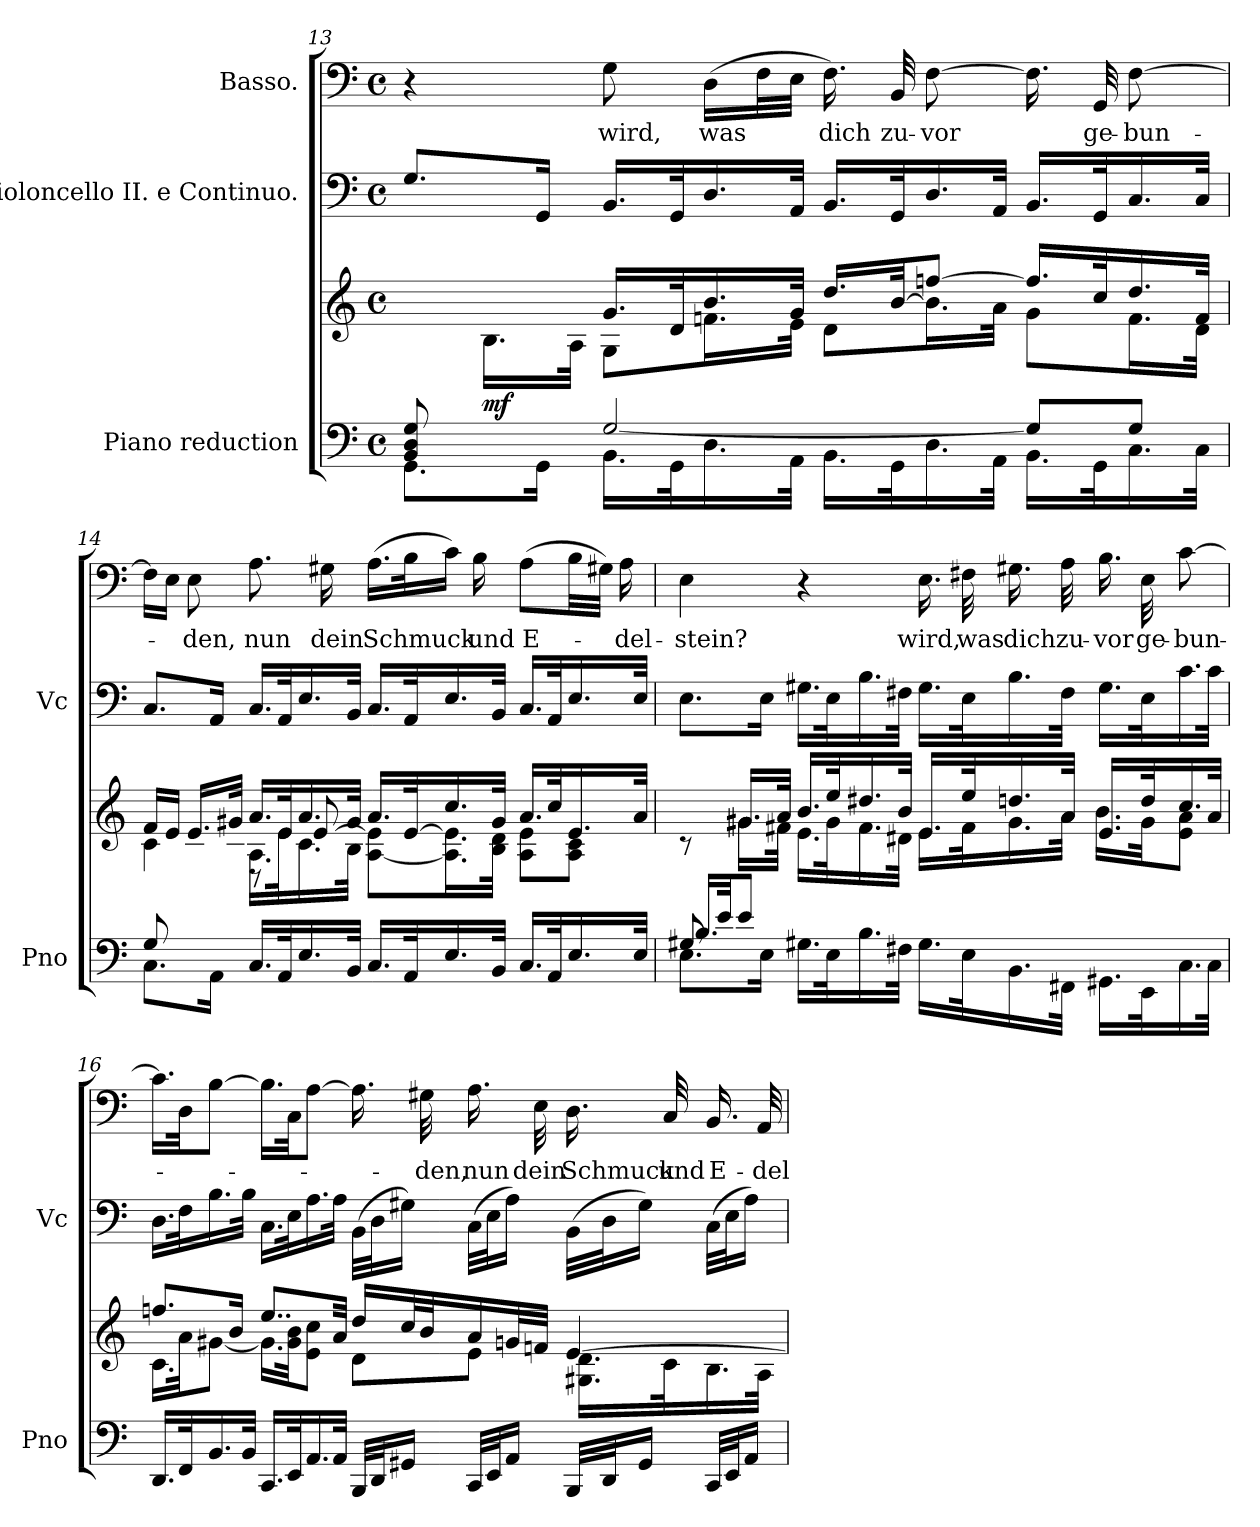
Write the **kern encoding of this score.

**kern	**kern	**dynam	**kern	**kern	**text
*part3	*part3	*part3	*part2	*part1	*part1
*staff4	*staff3	*staff3/4	*staff2	*staff1	*staff1
*I"Piano reduction	*	*	*I"Violoncello II.  e Continuo.	*I"Basso.	*
*I'Pno	*	*	*I'Vc	*	*
!!LO:LB:g=z
*clefF4	*clefG2	*	*clefF4	*clefF4	*
*k[]	*k[]	*	*k[]	*k[]	*
*M4/4	*M4/4	*	*M4/4	*M4/4	*
*met(c)	*met(c)	*	*met(c)	*met(c)	*
=13	=13	=13	=13	=13	=13
*^	*^	*	*	*	*
*	*^	*	*	*	*	*	*
8BB/ 8D/ 8G/L	4ryy	8.GG\L	8ryy	8ryy	.	8.G/L	4r	.
!	!	!	!	!	!LO:DY:b	!	!	!
2..ryy	.	.	16.d/L	16.B\LL	mf	.	.	.
.	.	16GG\Jk	.	.	.	16GG/Jk	.	.
.	.	.	32f#X/JJk	32A\JJk	.	.	.	.
!	!	!	!	!	!	!	!	!LO:LY:b
.	[2G/	16.BB\LL	16.g/LL	8G\L	.	16.BB/LL	8G\	wird,
.	.	32GG\K	32d/K	.	.	32GG/K	.	.
!	!	!	!	!	!	!	!	!LO:LY:b
.	.	16.D\	16.b/	16.fn\L	.	16.D/	(>16D\LL	was
.	.	.	.	.	.	.	32F\L	.
.	.	32AA\JJk	32g/JJk	32e\JJk	.	32AA/JJk	32E\JJJ	.
!	!	!	!	!	!	!	!	!LO:LY:b
.	.	16.BB\LL	16.dd/LL	8d\L	.	16.BB/LL	16.F\)	dich
!	!	!	!	!	!	!	!	!LO:LY:b
.	.	32GG\K	[32b/JK	.	.	32GG/K	32BB/	zu-
!	!	!	!	!	!	!	!	!LO:LY:b
.	.	16.D\	[8ffn/J	16.b\L]	.	16.D/	[8F\	-vor
.	.	32AA\JJk	.	32a\JJk	.	32AA/JJk	.	.
.	8G/L]	16.BB\LL	16.ff/LL]	8g\L	.	16.BB/LL	16.F\]	.
!	!	!	!	!	!	!	!	!LO:LY:b
.	.	32GG\K	32cc/K	.	.	32GG/K	32GG/	ge-
!	!	!	!	!	!	!	!	!LO:LY:b
.	8G/J	16.C\	16.dd/	16.f\L	.	16.C/	[8F\	-bun-
.	.	32C\JJk	32f/JJk	32d\JJk	.	32C/JJk	.	.
*	*v	*v	*	*	*	*	*	*
=14	=14	=14	=14	=14	=14	=14	=14
*	*	*	*^	*	*	*	*
8G/L	8.C\L	16f/LL	8ryy	4c\	.	8.C/L	16F\LL]	.
.	.	16e/JJ	.	.	.	.	16E\JJ	.
!	!	!	!	!	!	!	!	!LO:LY:b
2..ryy	.	16.e/LL	16.c\L	.	.	.	8E\	-den,
.	16AA\Jk	.	.	.	.	16AA/Jk	.	.
.	.	32g#X/JJk	32B\JJk	.	.	.	.	.
!	!	!	!	!	!	!	!	!LO:LY:b
.	16.C/LL	16.a/LL	16.A\LL	8rD	.	16.C/LL	8.A\	nun
.	32AA/K	32e/K	32e\K	.	.	32AA/K	.	.
.	16.E/	16.a/	16.c\	[8e/	.	16.E/	.	.
!	!	!	!	!	!	!	!	!LO:LY:b
.	.	.	.	.	.	.	16G#X\	dein
.	32BB/JJk	32g#/JJk	32B\JJk	.	.	32BB/JJk	.	.
!	!	!	!	!	!	!	!	!LO:LY:b
.	16.C/LL	16.a/LL	[8A\ 8e\]L	2ryy	.	16.C/LL	(>16.A\LL	Schmuck
.	32AA/K	[32e/K	.	.	.	32AA/K	32B\K	.
.	16.E/	16.cc/	16.A\] 16.e\]L	.	.	16.E/	16c\JJ)	.
!	!	!	!	!	!	!	!	!LO:LY:b
.	.	.	.	.	.	.	16B\	und
.	32BB/JJk	32g#/JJk	32B\ 32d\JJk	.	.	32BB/JJk	.	.
!	!	!	!	!	!	!	!	!LO:LY:b
.	16.C/LL	16.a/LL	8A\ 8e\L	.	.	16.C/LL	(>8A\L	E-
.	32AA/K	32cc/K	.	.	.	32AA/K	.	.
.	16.E/	16.e/	8A\ 8c\J	.	.	16.E/	32B\LL	.
.	.	.	.	.	.	.	32G#X\JJJ)	.
!	!	!	!	!	!	!	!	!LO:LY:b
.	.	.	.	.	.	.	16A\	-del-
.	32E/JJk	32a/JJk	.	.	.	32E/JJk	.	.
*	*	*	*v	*v	*	*	*	*
!!LO:LB:g=z
=15	=15	=15	=15	=15	=15	=15	=15
*	*^	*	*	*	*	*	*
!	!	!	!	!	!	!	!	!LO:LY:b
8G#X/	16.B/LL	8.E\L	8rc	8ryy	.	8.E\L	4E\	-stein?
.	32e/JK	.	.	.	.	.	.	.
2..ryy	8e/J	.	16.g#X/LL	16.g#\LL	.	.	.	.
.	.	16E\Jk	.	.	.	16E\Jk	.	.
.	.	.	32a/JJk	32f#X\JJk	.	.	.	.
.	4ryy	16.G#X\LL	16.b/LL	16.e\LL	.	16.G#X\LL	4r	.
.	.	32E\K	32ee/K	32g#\K	.	32E\K	.	.
.	.	16.B\	16.dd#X/	16.f#\	.	16.B\	.	.
.	.	32F#X\JJk	32b/JJk	32d#X\JJk	.	32F#X\JJk	.	.
!	!	!	!	!	!	!	!	!LO:LY:b
.	2ryy	16.G#\LL	16.e/LL	16.e\LL	.	16.G#\LL	16.E\	wird,
!	!	!	!	!	!	!	!	!LO:LY:b
.	.	32E\K	32ee/K	32f#\K	.	32E\K	32F#X\	was
!	!	!	!	!	!	!	!	!LO:LY:b
.	.	16.BB\	16.ddn/	16.g#\	.	16.B\	16.G#X\	dich
!	!	!	!	!	!	!	!	!LO:LY:b
.	.	32FF#X\JJk	32a/JJk	32a\JJk	.	32F#\JJk	32A\	zu-
!	!	!	!	!	!	!	!	!LO:LY:b
.	.	16.GG#X\LL	16.e/LL	16.b\LL	.	16.G#\LL	16.B\	-vor
!	!	!	!	!	!	!	!	!LO:LY:b
.	.	32EE\K	32dd/K	32g#\JK	.	32E\K	32E\	ge-
!	!	!	!	!	!	!	!	!LO:LY:b
.	.	16.C\	16.cc/	8e\ 8a\J	.	16.c\	[8c\	-bun-
.	.	32C\JJk	32a/JJk	.	.	32c\JJk	.	.
*v	*v	*v	*	*	*	*	*	*
=16	=16	=16	=16	=16	=16	=16
16.DD/LL	8.ffn/L	16.c\LL	.	16.D\LL	16.c\LL]	.
32FF/K	.	32a\JK	.	32F\K	32D\JK	.
16.BB/	.	[8g#X\J	.	16.B\	[8B\J	.
.	16b/Jk	.	.	.	.	.
32BB/JJk	.	.	.	32B\JJk	.	.
16.CC/LL	8..ee/L	16.g#\LL]	.	16.C\LL	16.B\LL]	.
32EE/K	.	32g#\ 32b\JK	.	32E\K	32C\JK	.
16.AA/	.	8e\ 8cc\J	.	16.A\	[8A\J	.
32AA/JJk	32a/Jkk	.	.	32A\JJk	.	.
32BBB/LLL	16dd/LL	8d\L	.	(>32BB\LLL	16.A\]	.
32DD/J	.	.	.	32D\J	.	.
16GG#X/JJ	32cc/L	.	.	16G#X\JJ)	.	.
!	!	!	!	!	!	!LO:LY:b
.	32b/J	.	.	.	32G#X\	-den,
!	!	!	!	!	!	!LO:LY:b
32CC/LLL	16a/	8e\J	.	(>32C\LLL	16.A\	nun
32EE/J	.	.	.	32E\J	.	.
16AA/JJ	32gn/L	.	.	16A\JJ)	.	.
!	!	!	!	!	!	!LO:LY:b
.	32fn/JJJ	.	.	.	32E\	dein
!	!	!	!	!	!	!LO:LY:b
32BBB/LLL	[4e/	16.G#X\ 16.d\LL	.	(>32BB\LLL	16.D\	Schmuck
32DD/J	.	.	.	32D\J	.	.
16GG#/JJ	.	.	.	16G#\JJ)	.	.
!	!	!	!	!	!	!LO:LY:b
.	.	32c\K	.	.	32C/	und
!	!	!	!	!	!	!LO:LY:b
32CC/LLL	.	16.B\	.	(>32C\LLL	16.BB/	E-
32EE/J	.	.	.	32E\J	.	.
16AA/JJ	.	.	.	16A\JJ)	.	.
!	!	!	!	!	!	!LO:LY:b
.	.	32A\JJk	.	.	32AA/	-del-
*	*v	*v	*	*	*	*
=	=	=	=	=	=
*-	*-	*-	*-	*-	*-
